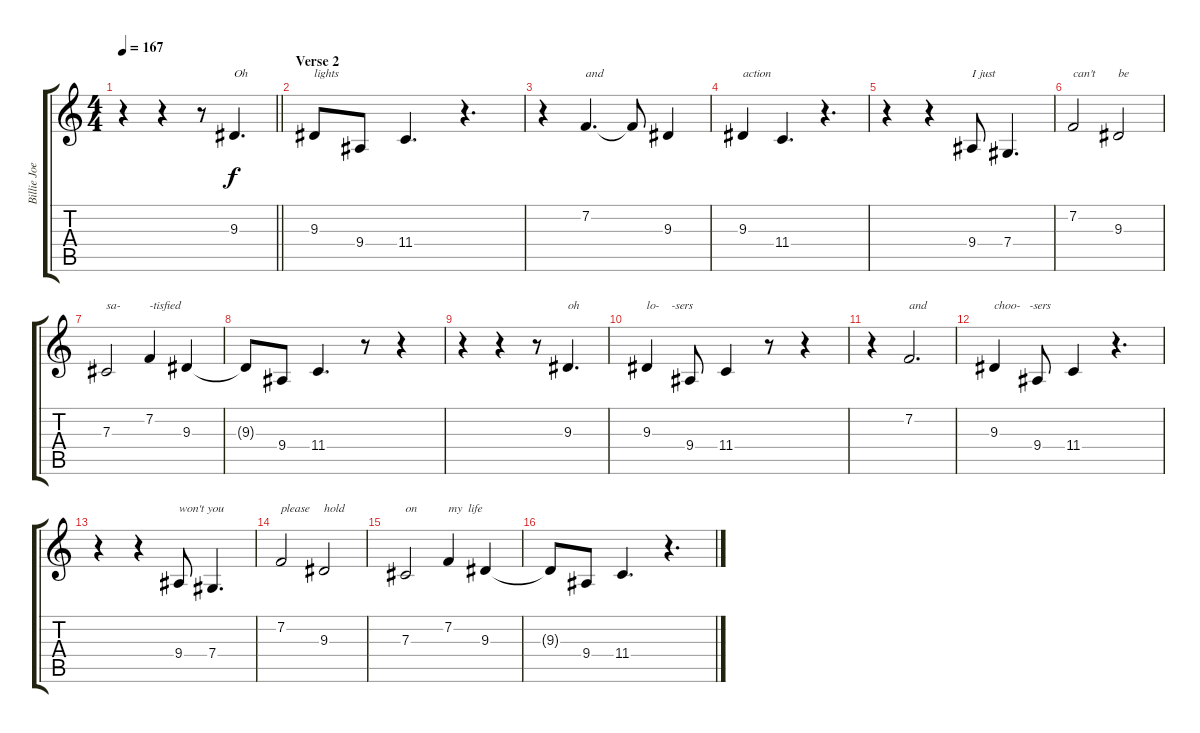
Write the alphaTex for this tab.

\track ("Billie Joe Armstrong - Vocals" "Billie Joe") {instrument altosax}
\staff {score tabs}
\tuning (Eb4 Bb3 Gb3 Db3 Ab2 Eb2) {hide}
\ts (4 4)
\tempo 167
\clef g2
\barLineRight lightlight
\ks c
r.4{dy f} r.4 r.8 9.3.4{d txt "Oh"} |
\section ("" "Verse 2")
9.3.8{txt "lights"} 9.4.8 11.4.4{d} r.4{d} |
r.4 7.2.4{d txt "and"} 7.2{t}.8 9.3.4 |
9.3.4{txt "action"} 11.4.4{d} r.4{d} |
r.4 r.4 9.4.8{txt "I just"} 7.4.4{d} |
7.2.2{txt "can't"} 9.3.2{txt "be"} |
7.3.2{txt "sa-"} 7.2.4{txt "-tisfied"} 9.3.4 |
9.3{t}.8 9.4.8 11.4.4{d} r.8 r.4 |
r.4 r.4 r.8 9.3.4{d txt "oh"} |
9.3.4{txt "lo-    -sers"} 9.4.8 11.4.4 r.8 r.4 |
r.4 7.2.2{d txt "and"} |
9.3.4{txt "choo-   -sers"} 9.4.8 11.4.4 r.4{d} |
r.4 r.4 9.4.8{txt "won't you"} 7.4.4{d} |
7.2.2{txt "please"} 9.3.2{txt "hold"} |
7.3.2{txt "on "} 7.2.4{txt "my  life"} 9.3.4 |
9.3{t}.8 9.4.8 11.4.4{d} r.4{d}
